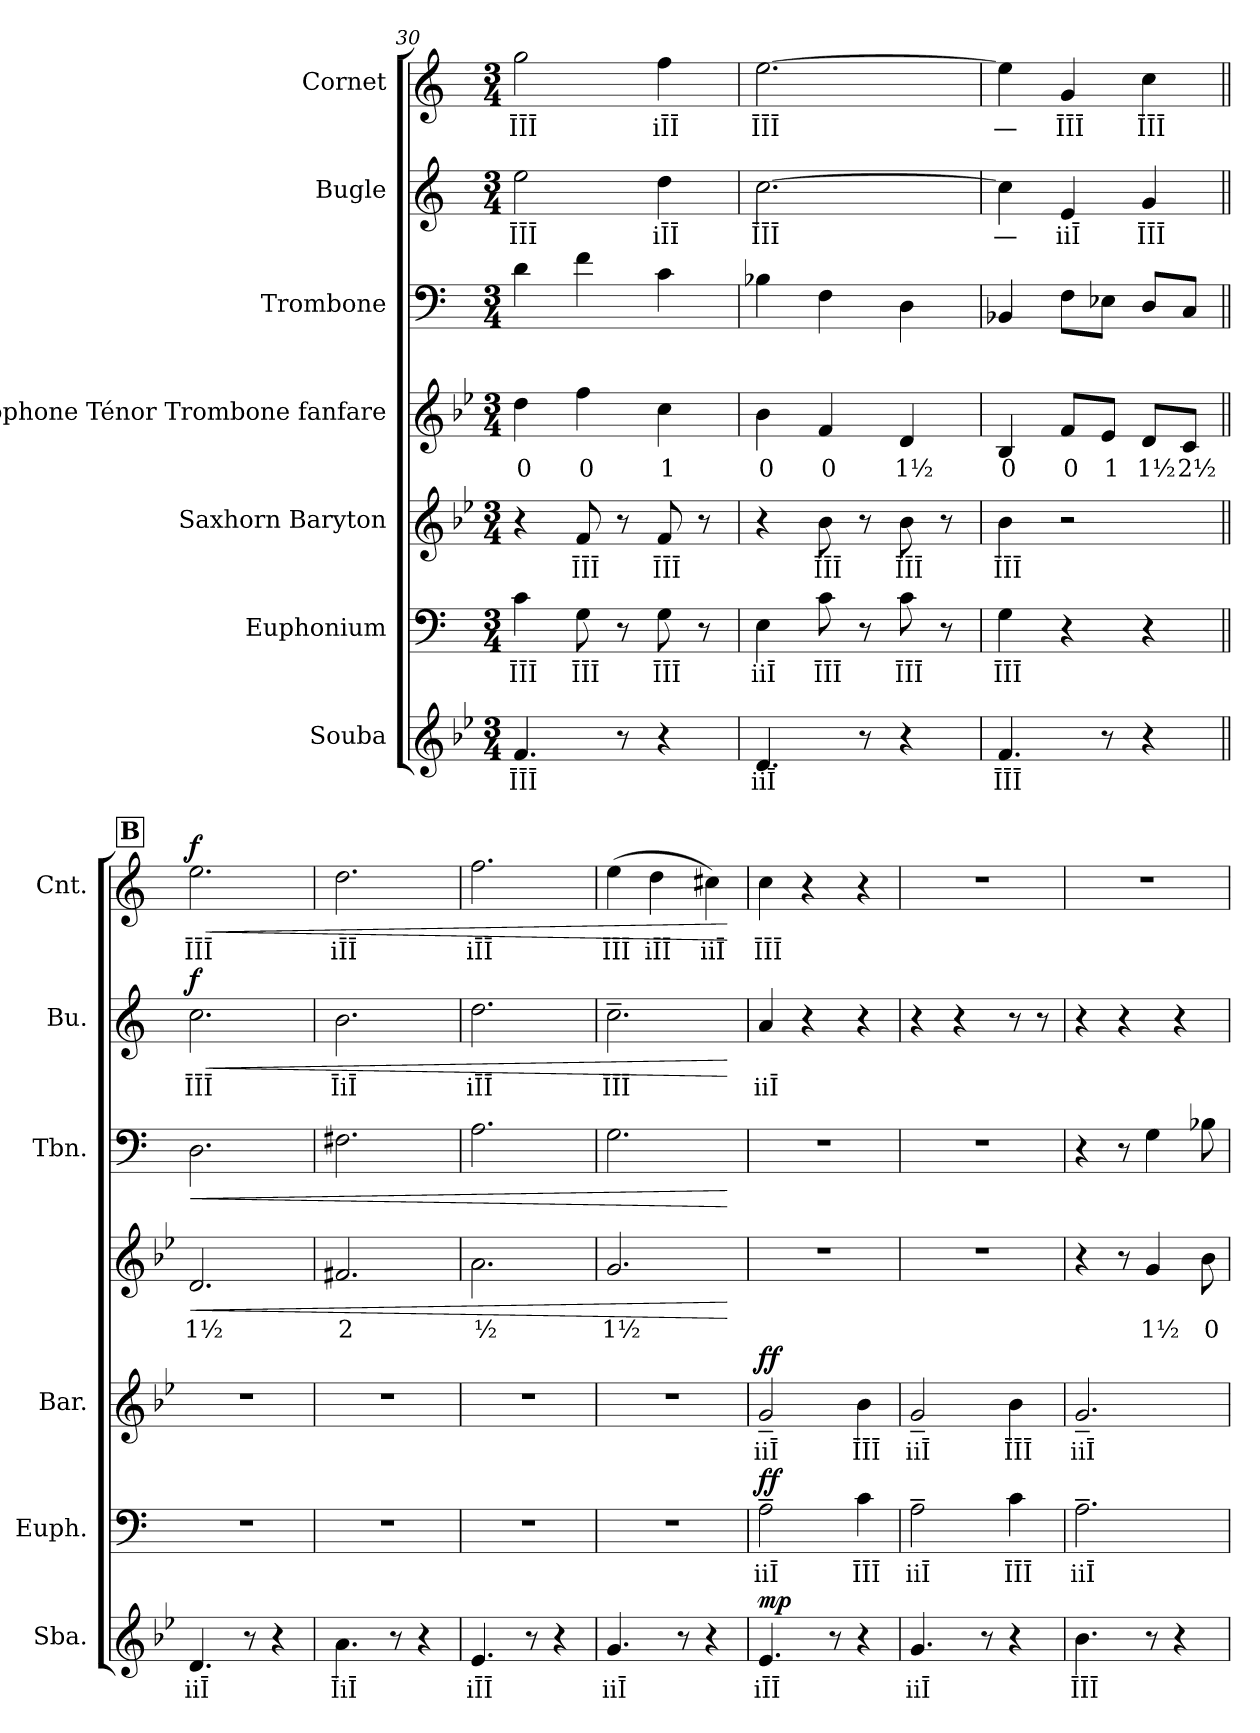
**kern	**text	**dynam	**kern	**text	**dynam	**kern	**text	**dynam	**kern	**text	**dynam	**kern	**dynam	**kern	**text	**dynam	**kern	**text	**dynam
*part7	*part7	*part7	*part6	*part6	*part6	*part5	*part5	*part5	*part4	*part4	*part4	*part3	*part3	*part2	*part2	*part2	*part1	*part1	*part1
*staff7	*staff7	*staff7	*staff6	*staff6	*staff6	*staff5	*staff5	*staff5	*staff4	*staff4	*staff4	*staff3	*staff3	*staff2	*staff2	*staff2	*staff1	*staff1	*staff1
*I"Souba	*	*	*I"Euphonium	*	*	*I"Saxhorn Baryton	*	*	*I"Saxophone Ténor Trombone fanfare	*	*	*I"Trombone	*	*I"Bugle	*	*	*I"Cornet	*	*
*I'Sba.	*	*	*I'Euph.	*	*	*I'Bar.	*	*	*	*	*	*I'Tbn.	*	*I'Bu.	*	*	*I'Cnt.	*	*
!!LO:PB:g=z
*clefG2	*	*	*clefF4	*	*	*clefG2	*	*	*clefG2	*	*	*clefF4	*	*clefG2	*	*	*clefG2	*	*
*ITrd15c26	*	*	*ITrd1c2	*	*	*ITrd8c14	*	*	*ITrd8c14	*	*	*	*	*ITrd1c2	*	*	*ITrd1c2	*	*
*k[b-e-]	*	*	*k[b-e-]	*	*	*k[b-e-]	*	*	*k[b-e-]	*	*	*k[]	*	*k[b-e-]	*	*	*k[b-e-]	*	*
*M3/4	*	*	*M3/4	*	*	*M3/4	*	*	*M3/4	*	*	*M3/4	*	*M3/4	*	*	*M3/4	*	*
=30	=30	=30	=30	=30	=30	=30	=30	=30	=30	=30	=30	=30	=30	=30	=30	=30	=30	=30	=30
!	!LO:LY:b	!	!	!LO:LY:b	!	!	!	!	!	!LO:LY:b	!	!	!	!	!LO:LY:b	!	!	!LO:LY:b	!
4.FF/	ĪĪĪ	.	4B-\	ĪĪĪ	.	4r	.	.	4d\	0	.	4d\	.	2dd\	ĪĪĪ	.	2ff\	ĪĪĪ	.
!	!	!	!	!LO:LY:b	!	!	!LO:LY:b	!	!	!LO:LY:b	!	!	!	!	!	!	!	!	!
.	.	.	8F\	ĪĪĪ	.	8F/	ĪĪĪ	.	4f\	0	.	4f\	.	.	.	.	.	.	.
8r	.	.	8r	.	.	8r	.	.	.	.	.	.	.	.	.	.	.	.	.
!	!	!	!	!LO:LY:b	!	!	!LO:LY:b	!	!	!LO:LY:b	!	!	!	!	!LO:LY:b	!	!	!LO:LY:b	!
4r	.	.	8F\	ĪĪĪ	.	8F/	ĪĪĪ	.	4c\	1	.	4c\	.	4cc\	iĪĪ	.	4ee-\	iĪĪ	.
.	.	.	8r	.	.	8r	.	.	.	.	.	.	.	.	.	.	.	.	.
=31	=31	=31	=31	=31	=31	=31	=31	=31	=31	=31	=31	=31	=31	=31	=31	=31	=31	=31	=31
!	!LO:LY:b	!	!	!LO:LY:b	!	!	!	!	!	!LO:LY:b	!	!	!	!	!LO:LY:b	!	!	!LO:LY:b	!
4.DD/	iiĪ	.	4D\	iiĪ	.	4r	.	.	4B-\	0	.	4B-X\	.	[2.b-\	ĪĪĪ	.	[2.dd\	ĪĪĪ	.
!	!	!	!	!LO:LY:b	!	!	!LO:LY:b	!	!	!LO:LY:b	!	!	!	!	!	!	!	!	!
.	.	.	8B-\	ĪĪĪ	.	8B-\	ĪĪĪ	.	4F/	0	.	4F\	.	.	.	.	.	.	.
8r	.	.	8r	.	.	8r	.	.	.	.	.	.	.	.	.	.	.	.	.
!	!	!	!	!LO:LY:b	!	!	!LO:LY:b	!	!	!LO:LY:b	!	!	!	!	!	!	!	!	!
4r	.	.	8B-\	ĪĪĪ	.	8B-\	ĪĪĪ	.	4D/	1½	.	4D\	.	.	.	.	.	.	.
.	.	.	8r	.	.	8r	.	.	.	.	.	.	.	.	.	.	.	.	.
=32	=32	=32	=32	=32	=32	=32	=32	=32	=32	=32	=32	=32	=32	=32	=32	=32	=32	=32	=32
!	!LO:LY:b	!	!	!LO:LY:b	!	!	!LO:LY:b	!	!	!LO:LY:b	!	!	!	!	!LO:LY:b	!	!	!LO:LY:b	!
4.FF/	ĪĪĪ	.	4F\	ĪĪĪ	.	4B-\	ĪĪĪ	.	4BB-/	0	.	4BB-X/	.	4b-\]	—	.	4dd\]	—	.
!	!	!	!	!	!	!	!	!	!	!LO:LY:b	!	!	!	!	!LO:LY:b	!	!	!LO:LY:b	!
.	.	.	4r	.	.	2r	.	.	8F/L	0	.	8F\L	.	4d/	iiĪ	.	4f/	ĪĪĪ	.
!	!	!	!	!	!	!	!	!	!	!LO:LY:b	!	!	!	!	!	!	!	!	!
8r	.	.	.	.	.	.	.	.	8E-/J	1	.	8E-X\J	.	.	.	.	.	.	.
!	!	!	!	!	!	!	!	!	!	!LO:LY:b	!	!	!	!	!LO:LY:b	!	!	!LO:LY:b	!
4r	.	.	4r	.	.	.	.	.	8D/L	1½	.	8D/L	.	4f/	ĪĪĪ	.	4b-\	ĪĪĪ	.
!	!	!	!	!	!	!	!	!	!	!LO:LY:b	!	!	!	!	!	!	!	!	!
.	.	.	.	.	.	.	.	.	8C/J	2½	.	8C/J	.	.	.	.	.	.	.
!!LO:REH:place=s1:a:B:fs=14:t=B
=33||	=33||	=33||	=33||	=33||	=33||	=33||	=33||	=33||	=33||	=33||	=33||	=33||	=33||	=33||	=33||	=33||	=33||	=33||	=33||
!	!LO:LY:b	!	!	!	!	!	!	!	!	!LO:LY:b	!LO:HP:b	!	!LO:HP:b	!	!LO:LY:b	!LO:HP:b	!	!LO:LY:b	!LO:HP:b
!	!	!	!	!	!	!	!	!	!	!	!	!	!	!	!	!LO:DY:n=1:b	!	!	!LO:DY:n=1:b
4.DD/	iiĪ	.	2.r	.	.	2.r	.	.	2.D/	1½	<	2.D\	<	2.b-\	ĪĪĪ	< f	2.dd\	ĪĪĪ	< f
8r	.	.	.	.	.	.	.	.	.	.	.	.	.	.	.	.	.	.	.
4r	.	.	.	.	.	.	.	.	.	.	.	.	.	.	.	.	.	.	.
=34	=34	=34	=34	=34	=34	=34	=34	=34	=34	=34	=34	=34	=34	=34	=34	=34	=34	=34	=34
!	!LO:LY:b	!	!	!	!	!	!	!	!	!LO:LY:b	!	!	!	!	!LO:LY:b	!	!	!LO:LY:b	!
4.AA\	ĪiĪ	.	2.r	.	.	2.r	.	.	2.F#X/	2	.	2.F#X\	.	2.a\	ĪiĪ	.	2.cc\	iĪĪ	.
8r	.	.	.	.	.	.	.	.	.	.	.	.	.	.	.	.	.	.	.
4r	.	.	.	.	.	.	.	.	.	.	.	.	.	.	.	.	.	.	.
=35	=35	=35	=35	=35	=35	=35	=35	=35	=35	=35	=35	=35	=35	=35	=35	=35	=35	=35	=35
!	!LO:LY:b	!	!	!	!	!	!	!	!	!LO:LY:b	!	!	!	!	!LO:LY:b	!	!	!LO:LY:b	!
4.EE-/	iĪĪ	.	2.r	.	.	2.r	.	.	2.A\	½	.	2.A\	.	2.cc\	iĪĪ	.	2.ee-\	iĪĪ	.
8r	.	.	.	.	.	.	.	.	.	.	.	.	.	.	.	.	.	.	.
4r	.	.	.	.	.	.	.	.	.	.	.	.	.	.	.	.	.	.	.
!!LO:PB:g=z
=36	=36	=36	=36	=36	=36	=36	=36	=36	=36	=36	=36	=36	=36	=36	=36	=36	=36	=36	=36
!	!LO:LY:b	!	!	!	!	!	!	!	!	!LO:LY:b	!	!	!	!	!LO:LY:b	!	!	!LO:LY:b	!
4.GG/	iiĪ	.	2.r	.	.	2.r	.	.	2.G/	1½	.	2.G\	.	2.b-~\	ĪĪĪ	.	(>4dd\	ĪĪĪ	.
!	!	!	!	!	!	!	!	!	!	!	!	!	!	!	!	!	!	!LO:LY:b	!
.	.	.	.	.	.	.	.	.	.	.	.	.	.	.	.	.	4cc\	iĪĪ	.
8r	.	.	.	.	.	.	.	.	.	.	.	.	.	.	.	.	.	.	.
!	!	!	!	!	!	!	!	!	!	!	!	!	!	!	!	!	!	!LO:LY:b	!
4r	.	.	.	.	.	.	.	.	.	.	.	.	.	.	.	.	4bn\)	iiĪ	.
.	.	.	.	.	.	.	.	.	.	.	[	.	[	.	.	[	.	.	[
=37	=37	=37	=37	=37	=37	=37	=37	=37	=37	=37	=37	=37	=37	=37	=37	=37	=37	=37	=37
!	!LO:LY:b	!LO:DY:b	!	!LO:LY:b	!LO:DY:b	!	!LO:LY:b	!LO:DY:b	!	!	!	!	!	!	!LO:LY:b	!	!	!LO:LY:b	!
4.EE-/	iĪĪ	mp	2G~\	iiĪ	ff	2G~/	iiĪ	ff	2.r	.	.	2.r	.	4g/	iiĪ	.	4b-\	ĪĪĪ	.
.	.	.	.	.	.	.	.	.	.	.	.	.	.	4r	.	.	4r	.	.
8r	.	.	.	.	.	.	.	.	.	.	.	.	.	.	.	.	.	.	.
!	!	!	!	!LO:LY:b	!	!	!LO:LY:b	!	!	!	!	!	!	!	!	!	!	!	!
4r	.	.	4B-\	ĪĪĪ	.	4B-\	ĪĪĪ	.	.	.	.	.	.	4r	.	.	4r	.	.
=38	=38	=38	=38	=38	=38	=38	=38	=38	=38	=38	=38	=38	=38	=38	=38	=38	=38	=38	=38
!	!LO:LY:b	!	!	!LO:LY:b	!	!	!LO:LY:b	!	!	!	!	!	!	!	!	!	!	!	!
4.GG/	iiĪ	.	2G~\	iiĪ	.	2G~/	iiĪ	.	2.r	.	.	2.r	.	4r	.	.	2.r	.	.
.	.	.	.	.	.	.	.	.	.	.	.	.	.	4r	.	.	.	.	.
8r	.	.	.	.	.	.	.	.	.	.	.	.	.	.	.	.	.	.	.
!	!	!	!	!LO:LY:b	!	!	!LO:LY:b	!	!	!	!	!	!	!	!	!	!	!	!
4r	.	.	4B-\	ĪĪĪ	.	4B-\	ĪĪĪ	.	.	.	.	.	.	8r	.	.	.	.	.
.	.	.	.	.	.	.	.	.	.	.	.	.	.	8r	.	.	.	.	.
=39	=39	=39	=39	=39	=39	=39	=39	=39	=39	=39	=39	=39	=39	=39	=39	=39	=39	=39	=39
!	!LO:LY:b	!	!	!LO:LY:b	!	!	!LO:LY:b	!	!	!	!	!	!	!	!	!	!	!	!
4.BB-\	ĪĪĪ	.	2.G~\	iiĪ	.	2.G~/	iiĪ	.	4r	.	.	4r	.	4r	.	.	2.r	.	.
.	.	.	.	.	.	.	.	.	8r	.	.	8r	.	4r	.	.	.	.	.
!	!	!	!	!	!	!	!	!	!	!LO:LY:b	!	!	!	!	!	!	!	!	!
8r	.	.	.	.	.	.	.	.	4G/	1½	.	4G\	.	.	.	.	.	.	.
4r	.	.	.	.	.	.	.	.	.	.	.	.	.	4r	.	.	.	.	.
!	!	!	!	!	!	!	!	!	!	!LO:LY:b	!	!	!	!	!	!	!	!	!
.	.	.	.	.	.	.	.	.	8B-\	0	.	8B-X\	.	.	.	.	.	.	.
=	=	=	=	=	=	=	=	=	=	=	=	=	=	=	=	=	=	=	=
*-	*-	*-	*-	*-	*-	*-	*-	*-	*-	*-	*-	*-	*-	*-	*-	*-	*-	*-	*-
